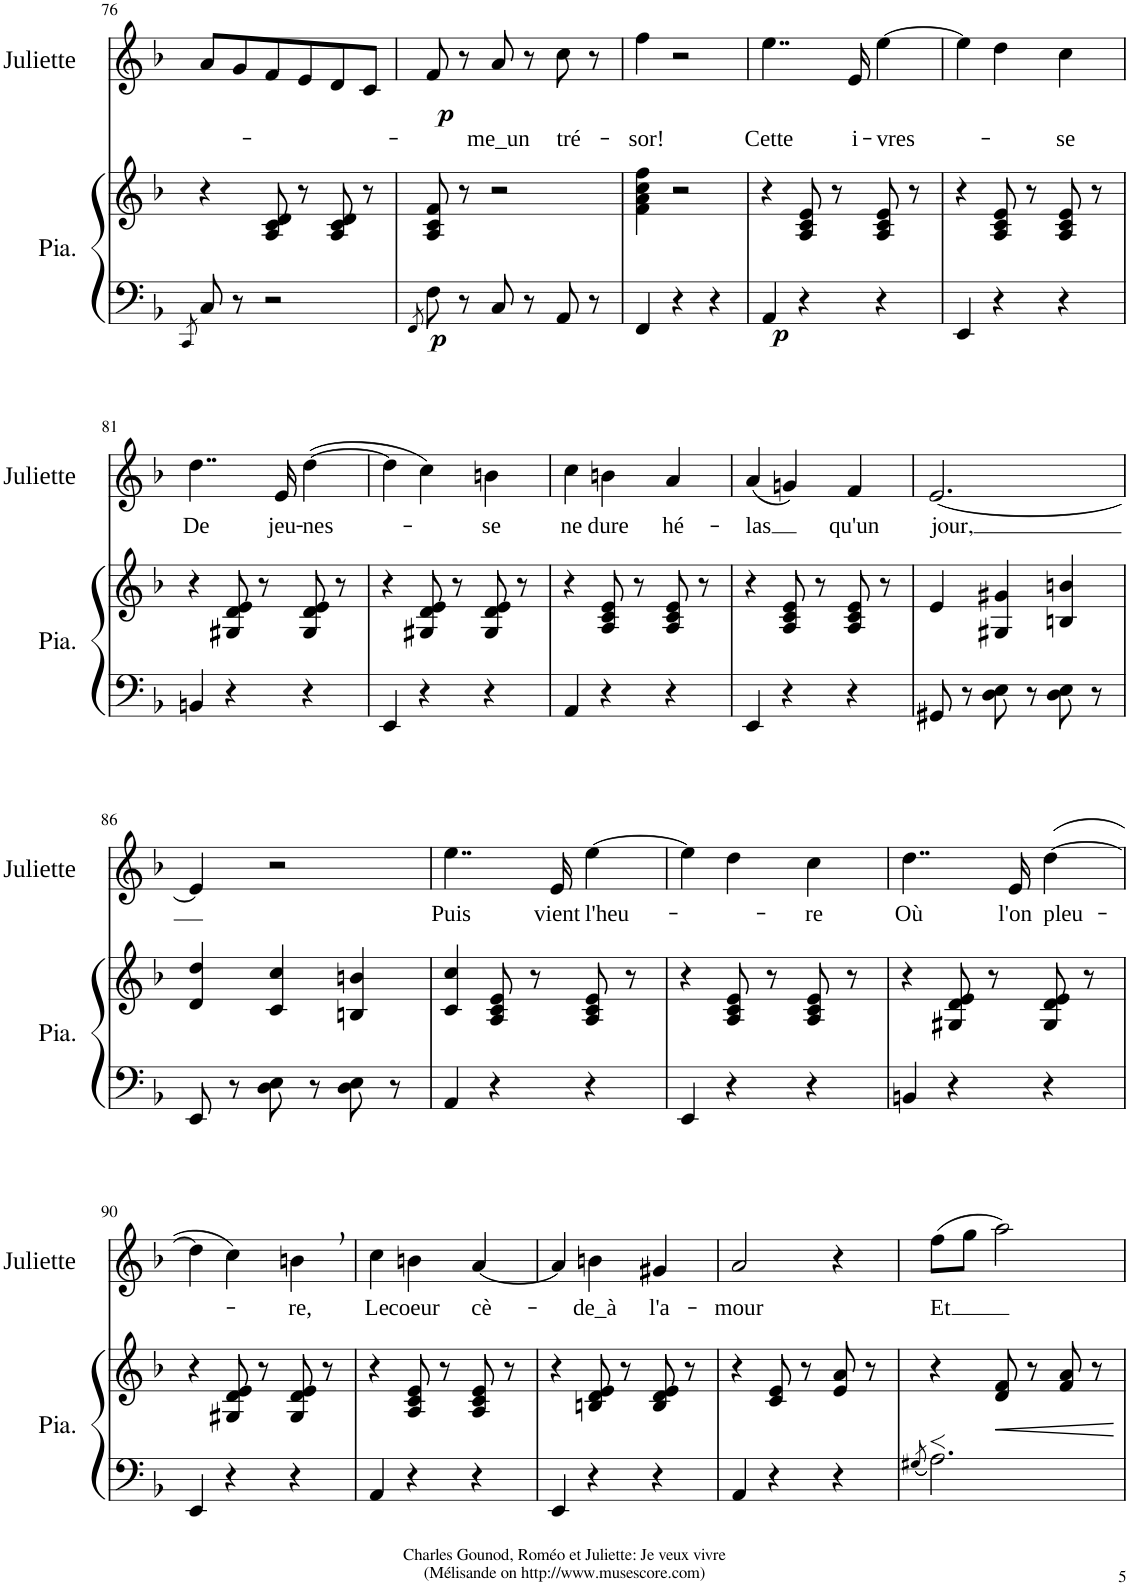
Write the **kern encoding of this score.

**kern	**kern	**dynam	**kern	**text	**dynam
*part2	*part2	*part2	*part1	*part1	*part1
*staff3	*staff2	*staff2/3	*staff1	*staff1	*staff1
*I"Piano	*	*	*I"Juliette	*	*
*I'Pia.	*	*	*I'Juliette	*	*
!!LO:PB:g=z
*clefF4	*clefG2	*	*clefG2	*	*
*k[b-]	*k[b-]	*	*k[b-]	*	*
*M3/4	*M3/4	*	*M3/4	*	*
=76	=76	=76	=76	=76	=76
8qCC/	.	.	.	.	.
8C/	4r	.	8a/L	.	.
8r	.	.	8g/	.	.
2r	8A/ 8c/ 8d/	.	8f/	.	.
.	8r	.	8e/	.	.
.	8A/ 8c/ 8d/	.	8d/	.	.
.	8r	.	8c/J	.	.
=77	=77	=77	=77	=77	=77
8qFF/	.	.	.	.	.
!	!	!LO:DY:b=2	!	!	!LO:DY:b
8F\	8A/ 8c/ 8f/	p	8f/	.	p
8r	8r	.	8r	.	.
!	!	!	!	!LO:LY:b	!
8C/	2r	.	8a/	-me_un	.
8r	.	.	8r	.	.
!	!	!	!	!LO:LY:b	!
8AA/	.	.	8cc\	tré-	.
8r	.	.	8r	.	.
=78	=78	=78	=78	=78	=78
!	!	!	!	!LO:LY:b	!
4FF/	4f\ 4a\ 4cc\ 4ff\	.	4ff\	-sor!	.
4r	2r	.	2r	.	.
4r	.	.	.	.	.
=79	=79	=79	=79	=79	=79
!	!	!LO:DY:b=2	!	!LO:LY:b	!
4AA/	4r	p	4..ee\	Cette	.
4r	8A/ 8c/ 8e/	.	.	.	.
.	8r	.	.	.	.
!	!	!	!	!LO:LY:b	!
.	.	.	16e/	i-	.
!	!	!	!	!LO:LY:b	!
4r	8A/ 8c/ 8e/	.	[4ee\	-vres-	.
.	8r	.	.	.	.
=80	=80	=80	=80	=80	=80
4EE/	4r	.	4ee\]	.	.
4r	8A/ 8c/ 8e/	.	4dd\	.	.
.	8r	.	.	.	.
!	!	!	!	!LO:LY:b	!
4r	8A/ 8c/ 8e/	.	4cc\	-se	.
.	8r	.	.	.	.
!!LO:LB:g=z
=81	=81	=81	=81	=81	=81
!	!	!	!	!LO:LY:b	!
4BBn/	4r	.	4..dd\	De	.
4r	8G#X/ 8d/ 8e/	.	.	.	.
.	8r	.	.	.	.
!	!	!	!	!LO:LY:b	!
.	.	.	16e/	jeu-	.
!	!	!	!	!LO:LY:b	!
4r	8G#/ 8d/ 8e/	.	([4dd\	-nes-	.
.	8r	.	.	.	.
=82	=82	=82	=82	=82	=82
4EE/	4r	.	4dd\]	.	.
4r	8G#X/ 8d/ 8e/	.	4cc\)	.	.
.	8r	.	.	.	.
!	!	!	!	!LO:LY:b	!
4r	8G#/ 8d/ 8e/	.	4bn\	-se	.
.	8r	.	.	.	.
=83	=83	=83	=83	=83	=83
!	!	!	!	!LO:LY:b	!
4AA/	4r	.	4cc\	ne	.
!	!	!	!	!LO:LY:b	!
4r	8A/ 8c/ 8e/	.	4bn\	dure	.
.	8r	.	.	.	.
!	!	!	!	!LO:LY:b	!
4r	8A/ 8c/ 8e/	.	4a/	hé-	.
.	8r	.	.	.	.
=84	=84	=84	=84	=84	=84
!	!	!	!	!LO:LY:b	!
4EE/	4r	.	(4a/	-las	.
4r	8A/ 8c/ 8e/	.	4gn/)	.	.
.	8r	.	.	.	.
!	!	!	!	!LO:LY:b	!
4r	8A/ 8c/ 8e/	.	4f/	qu'un	.
.	8r	.	.	.	.
=85	=85	=85	=85	=85	=85
!	!	!	!	!LO:LY:b	!
8GG#X/	4e/	.	[2.e/	jour,	.
8r	.	.	.	.	.
8D\ 8E\	4G#X/ 4g#X/	.	.	.	.
8r	.	.	.	.	.
8D\ 8E\	4Bn/ 4bn/	.	.	.	.
8r	.	.	.	.	.
!!LO:LB:g=z
=86	=86	=86	=86	=86	=86
8EE/	4d/ 4dd/	.	4e/]	.	.
8r	.	.	.	.	.
8D\ 8E\	4c/ 4cc/	.	2r	.	.
8r	.	.	.	.	.
8D\ 8E\	4Bn/ 4bn/	.	.	.	.
8r	.	.	.	.	.
=87	=87	=87	=87	=87	=87
!	!	!	!	!LO:LY:b	!
4AA/	4c/ 4cc/	.	4..ee\	Puis	.
4r	8A/ 8c/ 8e/	.	.	.	.
.	8r	.	.	.	.
!	!	!	!	!LO:LY:b	!
.	.	.	16e/	vient	.
!	!	!	!	!LO:LY:b	!
4r	8A/ 8c/ 8e/	.	[4ee\	l'heu-	.
.	8r	.	.	.	.
=88	=88	=88	=88	=88	=88
4EE/	4r	.	4ee\]	.	.
4r	8A/ 8c/ 8e/	.	4dd\	.	.
.	8r	.	.	.	.
!	!	!	!	!LO:LY:b	!
4r	8A/ 8c/ 8e/	.	4cc\	-re	.
.	8r	.	.	.	.
=89	=89	=89	=89	=89	=89
!	!	!	!	!LO:LY:b	!
4BBn/	4r	.	4..dd\	Où	.
4r	8G#X/ 8d/ 8e/	.	.	.	.
.	8r	.	.	.	.
!	!	!	!	!LO:LY:b	!
.	.	.	16e/	l'on	.
!	!	!	!	!LO:LY:b	!
4r	8G#/ 8d/ 8e/	.	([4dd\	pleu-	.
.	8r	.	.	.	.
!!LO:LB:g=z
=90	=90	=90	=90	=90	=90
4EE/	4r	.	4dd\]	.	.
4r	8G#X/ 8d/ 8e/	.	4cc\)	.	.
.	8r	.	.	.	.
!	!	!	!	!LO:LY:b	!
4r	8G#/ 8d/ 8e/	.	4bn,\	-re,	.
.	8r	.	.	.	.
=91	=91	=91	=91	=91	=91
!	!	!	!	!LO:LY:b	!
4AA/	4r	.	4cc\	Le	.
!	!	!	!	!LO:LY:b	!
4r	8A/ 8c/ 8e/	.	4bn\	coeur	.
.	8r	.	.	.	.
!	!	!	!	!LO:LY:b	!
4r	8A/ 8c/ 8e/	.	[4a/	cè-	.
.	8r	.	.	.	.
=92	=92	=92	=92	=92	=92
4EE/	4r	.	4a/]	.	.
!	!	!	!	!LO:LY:b	!
4r	8Bn/ 8d/ 8e/	.	4bn\	-de_à	.
.	8r	.	.	.	.
!	!	!	!	!LO:LY:b	!
4r	8B/ 8d/ 8e/	.	4g#X/	l'a-	.
.	8r	.	.	.	.
=93	=93	=93	=93	=93	=93
!	!	!	!	!LO:LY:b	!
4AA/	4r	.	2a/	-mour	.
4r	8c/ 8e/	.	.	.	.
.	8r	.	.	.	.
4r	8e/ 8a/	.	4r	.	.
.	8r	.	.	.	.
=94	=94	=94	=94	=94	=94
8qG#X/	.	.	.	.	.
!	!	!	!	!LO:LY:b	!
2.A>\	4r	.	(8ff\L	Et	.
.	.	.	8gg\J	.	.
!	!	!LO:HP:b	!	!	!
.	8d/ 8f/	<	2aa\)	.	.
.	8r	.	.	.	.
.	8f/ 8a/	.	.	.	.
.	8r	.	.	.	.
.	.	[	.	.	.
=	=	=	=	=	=
*-	*-	*-	*-	*-	*-
